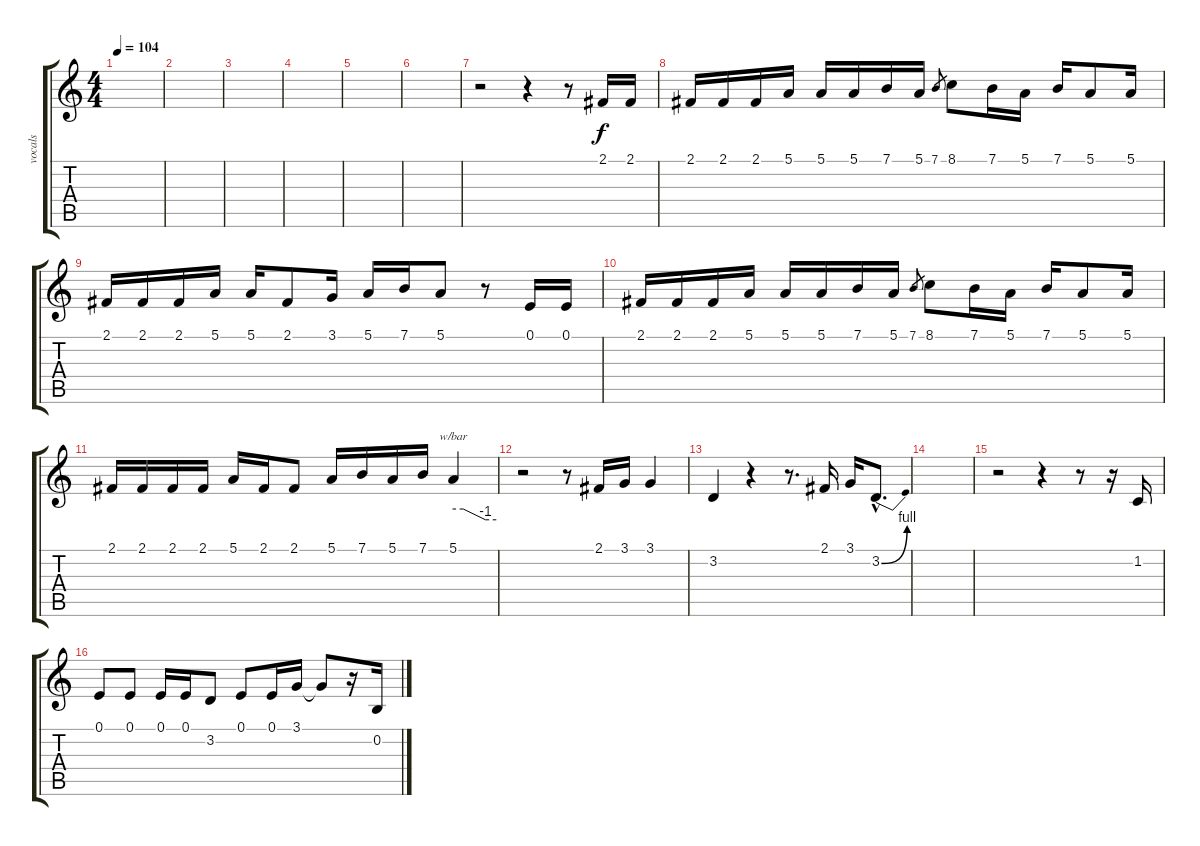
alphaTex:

\track ("vocals" "vocals") {instrument lead2sawtooth}
\staff {score tabs}
\tuning (E4 B3 G3 D3 A2 E2) {hide}
\ts (4 4)
\tempo 104
\clef g2
\ks c
|
|
|
|
|
|
r.2 r.4 r.8 2.1.16{dy f} 2.1.16 |
2.1.16 2.1.16 2.1.16 5.1.16 5.1.16 5.1.16 7.1.16 5.1.16 7.1.8{gr} 8.1.8 7.1.16 5.1.16 7.1.16 5.1.8 5.1.16 |
2.1.16 2.1.16 2.1.16 5.1.16 5.1.16 2.1.8 3.1.16 5.1.16 7.1.16 5.1.8 r.8 0.1.16 0.1.16 |
2.1.16 2.1.16 2.1.16 5.1.16 5.1.16 5.1.16 7.1.16 5.1.16 7.1.8{gr} 8.1.8 7.1.16 5.1.16 7.1.16 5.1.8 5.1.16 |
2.1.16 2.1.16 2.1.16 2.1.16 5.1.16 2.1.16 2.1.8 5.1.16 7.1.16 5.1.16 7.1.16 5.1.4{tbe (custom default 0 0 14 0 45 -4 60 -4)} |
r.2 r.8 2.1.16 3.1.16 3.1.4 |
3.2.4 r.4 r.8{d} 2.1.16 3.1.16 3.2{be (bend 0 0 60 4) hac}.8{d} |
|
r.2 r.4 r.8 r.16 1.2.16 |
0.1.8 0.1.8 0.1.16 0.1.16 3.2.8 0.1.8 0.1.16 3.1.16 3.1{t}.8 r.16 0.2.16
